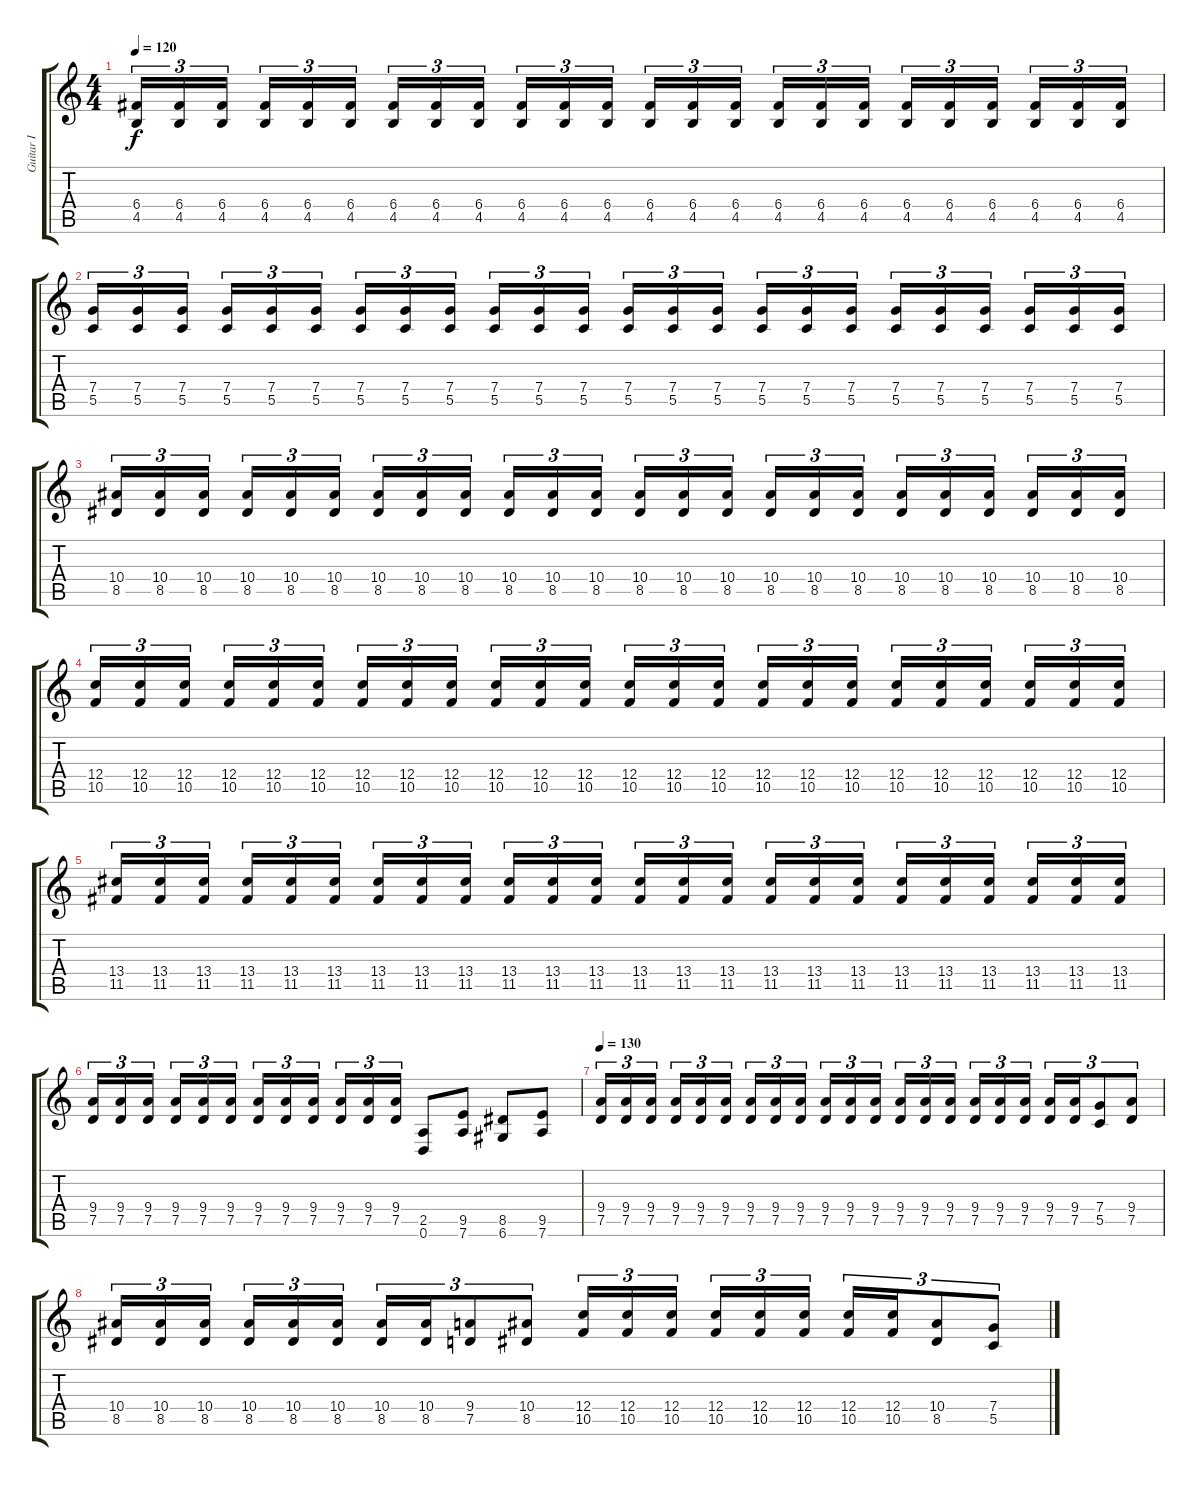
\track ("Guitar I" "Guitar I") {instrument distortionguitar}
\staff {score tabs}
\tuning (D4 A3 F3 C3 G2 D2) {hide}
\ts (4 4)
\tempo 120
\clef g2
\ks c
(6.4 4.5).16{tu (3 2) dy f} (6.4 4.5).16{tu (3 2)} (6.4 4.5).16{tu (3 2)} (6.4 4.5).16{tu (3 2)} (6.4 4.5).16{tu (3 2)} (6.4 4.5).16{tu (3 2)} (6.4 4.5).16{tu (3 2)} (6.4 4.5).16{tu (3 2)} (6.4 4.5).16{tu (3 2)} (6.4 4.5).16{tu (3 2)} (6.4 4.5).16{tu (3 2)} (6.4 4.5).16{tu (3 2)} (6.4 4.5).16{tu (3 2)} (6.4 4.5).16{tu (3 2)} (6.4 4.5).16{tu (3 2)} (6.4 4.5).16{tu (3 2)} (6.4 4.5).16{tu (3 2)} (6.4 4.5).16{tu (3 2)} (6.4 4.5).16{tu (3 2)} (6.4 4.5).16{tu (3 2)} (6.4 4.5).16{tu (3 2)} (6.4 4.5).16{tu (3 2)} (6.4 4.5).16{tu (3 2)} (6.4 4.5).16{tu (3 2)} |
(7.4 5.5).16{tu (3 2)} (7.4 5.5).16{tu (3 2)} (7.4 5.5).16{tu (3 2)} (7.4 5.5).16{tu (3 2)} (7.4 5.5).16{tu (3 2)} (7.4 5.5).16{tu (3 2)} (7.4 5.5).16{tu (3 2)} (7.4 5.5).16{tu (3 2)} (7.4 5.5).16{tu (3 2)} (7.4 5.5).16{tu (3 2)} (7.4 5.5).16{tu (3 2)} (7.4 5.5).16{tu (3 2)} (7.4 5.5).16{tu (3 2)} (7.4 5.5).16{tu (3 2)} (7.4 5.5).16{tu (3 2)} (7.4 5.5).16{tu (3 2)} (7.4 5.5).16{tu (3 2)} (7.4 5.5).16{tu (3 2)} (7.4 5.5).16{tu (3 2)} (7.4 5.5).16{tu (3 2)} (7.4 5.5).16{tu (3 2)} (7.4 5.5).16{tu (3 2)} (7.4 5.5).16{tu (3 2)} (7.4 5.5).16{tu (3 2)} |
(10.4 8.5).16{tu (3 2)} (10.4 8.5).16{tu (3 2)} (10.4 8.5).16{tu (3 2)} (10.4 8.5).16{tu (3 2)} (10.4 8.5).16{tu (3 2)} (10.4 8.5).16{tu (3 2)} (10.4 8.5).16{tu (3 2)} (10.4 8.5).16{tu (3 2)} (10.4 8.5).16{tu (3 2)} (10.4 8.5).16{tu (3 2)} (10.4 8.5).16{tu (3 2)} (10.4 8.5).16{tu (3 2)} (10.4 8.5).16{tu (3 2)} (10.4 8.5).16{tu (3 2)} (10.4 8.5).16{tu (3 2)} (10.4 8.5).16{tu (3 2)} (10.4 8.5).16{tu (3 2)} (10.4 8.5).16{tu (3 2)} (10.4 8.5).16{tu (3 2)} (10.4 8.5).16{tu (3 2)} (10.4 8.5).16{tu (3 2)} (10.4 8.5).16{tu (3 2)} (10.4 8.5).16{tu (3 2)} (10.4 8.5).16{tu (3 2)} |
(12.4 10.5).16{tu (3 2)} (12.4 10.5).16{tu (3 2)} (12.4 10.5).16{tu (3 2)} (12.4 10.5).16{tu (3 2)} (12.4 10.5).16{tu (3 2)} (12.4 10.5).16{tu (3 2)} (12.4 10.5).16{tu (3 2)} (12.4 10.5).16{tu (3 2)} (12.4 10.5).16{tu (3 2)} (12.4 10.5).16{tu (3 2)} (12.4 10.5).16{tu (3 2)} (12.4 10.5).16{tu (3 2)} (12.4 10.5).16{tu (3 2)} (12.4 10.5).16{tu (3 2)} (12.4 10.5).16{tu (3 2)} (12.4 10.5).16{tu (3 2)} (12.4 10.5).16{tu (3 2)} (12.4 10.5).16{tu (3 2)} (12.4 10.5).16{tu (3 2)} (12.4 10.5).16{tu (3 2)} (12.4 10.5).16{tu (3 2)} (12.4 10.5).16{tu (3 2)} (12.4 10.5).16{tu (3 2)} (12.4 10.5).16{tu (3 2)} |
(13.4 11.5).16{tu (3 2)} (13.4 11.5).16{tu (3 2)} (13.4 11.5).16{tu (3 2)} (13.4 11.5).16{tu (3 2)} (13.4 11.5).16{tu (3 2)} (13.4 11.5).16{tu (3 2)} (13.4 11.5).16{tu (3 2)} (13.4 11.5).16{tu (3 2)} (13.4 11.5).16{tu (3 2)} (13.4 11.5).16{tu (3 2)} (13.4 11.5).16{tu (3 2)} (13.4 11.5).16{tu (3 2)} (13.4 11.5).16{tu (3 2)} (13.4 11.5).16{tu (3 2)} (13.4 11.5).16{tu (3 2)} (13.4 11.5).16{tu (3 2)} (13.4 11.5).16{tu (3 2)} (13.4 11.5).16{tu (3 2)} (13.4 11.5).16{tu (3 2)} (13.4 11.5).16{tu (3 2)} (13.4 11.5).16{tu (3 2)} (13.4 11.5).16{tu (3 2)} (13.4 11.5).16{tu (3 2)} (13.4 11.5).16{tu (3 2)} |
(9.4 7.5).16{tu (3 2)} (9.4 7.5).16{tu (3 2)} (9.4 7.5).16{tu (3 2)} (9.4 7.5).16{tu (3 2)} (9.4 7.5).16{tu (3 2)} (9.4 7.5).16{tu (3 2)} (9.4 7.5).16{tu (3 2)} (9.4 7.5).16{tu (3 2)} (9.4 7.5).16{tu (3 2)} (9.4 7.5).16{tu (3 2)} (9.4 7.5).16{tu (3 2)} (9.4 7.5).16{tu (3 2)} (2.5 0.6).8 (9.5 7.6).8 (8.5 6.6).8 (9.5 7.6).8 |
\tempo 130
(9.4 7.5).16{tu (3 2)} (9.4 7.5).16{tu (3 2)} (9.4 7.5).16{tu (3 2)} (9.4 7.5).16{tu (3 2)} (9.4 7.5).16{tu (3 2)} (9.4 7.5).16{tu (3 2)} (9.4 7.5).16{tu (3 2)} (9.4 7.5).16{tu (3 2)} (9.4 7.5).16{tu (3 2)} (9.4 7.5).16{tu (3 2)} (9.4 7.5).16{tu (3 2)} (9.4 7.5).16{tu (3 2)} (9.4 7.5).16{tu (3 2)} (9.4 7.5).16{tu (3 2)} (9.4 7.5).16{tu (3 2)} (9.4 7.5).16{tu (3 2)} (9.4 7.5).16{tu (3 2)} (9.4 7.5).16{tu (3 2)} (9.4 7.5).16{tu (3 2)} (9.4 7.5).16{tu (3 2)} (7.4 5.5).8{tu (3 2)} (9.4 7.5).8{tu (3 2)} |
(10.4 8.5).16{tu (3 2)} (10.4 8.5).16{tu (3 2)} (10.4 8.5).16{tu (3 2)} (10.4 8.5).16{tu (3 2)} (10.4 8.5).16{tu (3 2)} (10.4 8.5).16{tu (3 2)} (10.4 8.5).16{tu (3 2)} (10.4 8.5).16{tu (3 2)} (9.4 7.5).8{tu (3 2)} (10.4 8.5).8{tu (3 2)} (12.4 10.5).16{tu (3 2)} (12.4 10.5).16{tu (3 2)} (12.4 10.5).16{tu (3 2)} (12.4 10.5).16{tu (3 2)} (12.4 10.5).16{tu (3 2)} (12.4 10.5).16{tu (3 2)} (12.4 10.5).16{tu (3 2)} (12.4 10.5).16{tu (3 2)} (10.4 8.5).8{tu (3 2)} (7.4 5.5).8{tu (3 2)}
